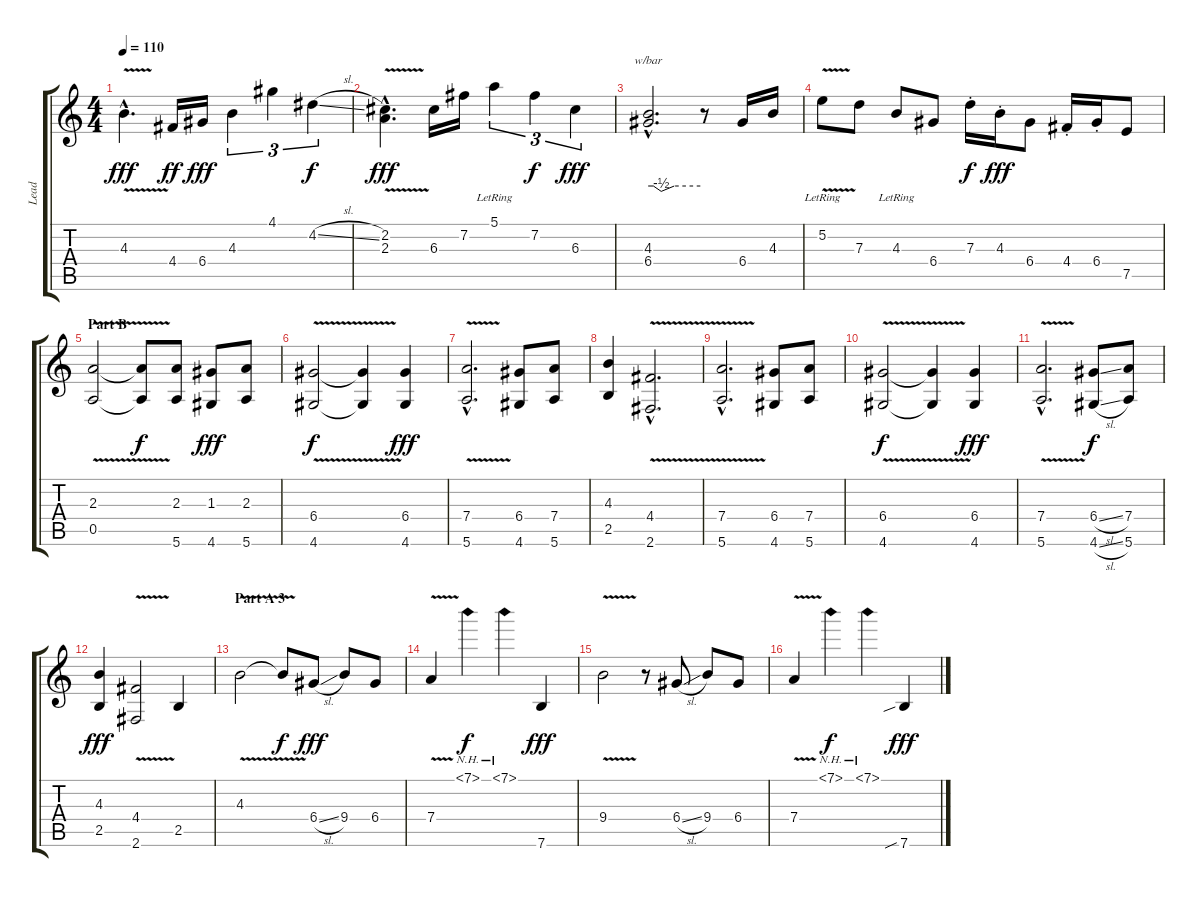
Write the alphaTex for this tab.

\track ("Lead" "Lead") {instrument acousticguitarnylon}
\staff {score tabs}
\tuning (E4 B3 G3 D3 A2 E2) {hide}
\ts (4 4)
\tempo 110
\clef g2
\ks c
4.3{v hac}.4{d dy fff} 4.4.16{dy ff} 6.4.16{dy fff} 4.3.4{tu (3 2)} 4.1.4{tu (3 2)} 4.2{sl}.4{tu (3 2) dy f} |
(2.2{v hac} 2.3{hac}).4{d dy fff} 6.3.16 7.2.16 5.1{lr}.4{tu (3 2)} 7.2.4{tu (3 2) dy f} 6.3.4{tu (3 2) dy fff} |
(4.3{hac} 6.4{hac}).2{d tbe (custom default 0 0 6 0 15 -2 30 0 60 0)} r.8 6.4.16 4.3.16 |
5.2{v lr}.8 7.3.8 4.3{lr}.8 6.4.8 7.3{st}.16{dy f} 4.3{st}.16{dy fff} 6.4.8 4.4{st}.16 6.4{st}.16 7.5.8 |
\section ("" "Part B")
(2.3{v} 0.5).2{instrument electricguitarclean} (2.3{t} 0.5{t}).8{dy f} (2.3 5.6).8 (1.3 4.6).8{dy fff} (2.3 5.6).8 |
(6.4{v} 4.6{v}).2{dy f} (6.4{t} 4.6{t}).4 (6.4 4.6).4{dy fff} |
(7.4{v hac} 5.6{hac}).2{d} (6.4 4.6).8 (7.4 5.6).8 |
(4.3 2.5).4 (4.4{v hac} 2.6{hac}).2{d} |
(7.4{v hac} 5.6{hac}).2{d} (6.4 4.6).8 (7.4 5.6).8 |
(6.4{v} 4.6).2{dy f} (6.4{t} 4.6{t}).4 (6.4 4.6).4{dy fff} |
(7.4{v hac} 5.6{hac}).2{d} (6.4{sl} 4.6{sl}).8{dy f} (7.4 5.6).8 |
(4.3 2.5).4{dy fff} (4.4{v} 2.6).2 2.5.4{volume 16 instrument acousticguitarnylon} |
\section ("" "Part A 3")
4.3{v}.2 4.3{t}.8{dy f} 6.4{sl}.8{dy fff} 9.4.8 6.4.8 |
7.4{v}.4 7.1{nh}.4{dy f} 7.1{nh}.4 7.6.4{dy fff} |
9.4{v}.2 r.8 6.4{sl}.8 9.4.8 6.4.8 |
7.4{v}.4 7.1{nh}.4{dy f} 7.1{nh}.4 7.6{sib}.4{dy fff}
